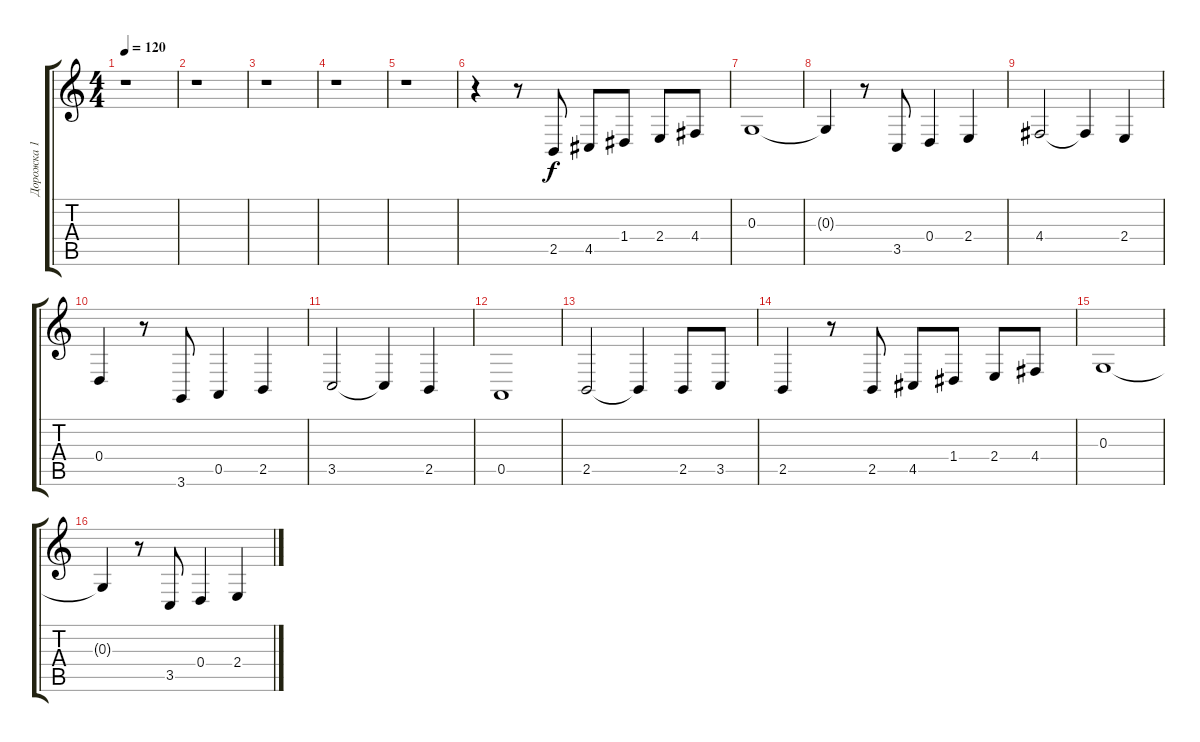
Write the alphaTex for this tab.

\track ("Дорожка 1" "Дорожка 1") {instrument tuba}
\staff {score tabs}
\tuning (E4 B3 G3 D3 A2 E2) {hide}
\ts (4 4)
\tempo 120
\clef g2
\ks c
r.1{dy f} |
r.1 |
r.1 |
r.1 |
r.1 |
r.4 r.8 2.5.8 4.5.8 1.4.8 2.4.8 4.4.8 |
0.3.1 |
0.3{t}.4 r.8 3.5.8 0.4.4 2.4.4 |
4.4.2 4.4{t}.4 2.4.4 |
0.4.4 r.8 3.6.8 0.5.4 2.5.4 |
3.5.2 3.5{t}.4 2.5.4 |
0.5.1 |
2.5.2 2.5{t}.4 2.5.8 3.5.8 |
2.5.4 r.8 2.5.8 4.5.8 1.4.8 2.4.8 4.4.8 |
0.3.1 |
0.3{t}.4 r.8 3.5.8 0.4.4 2.4.4
